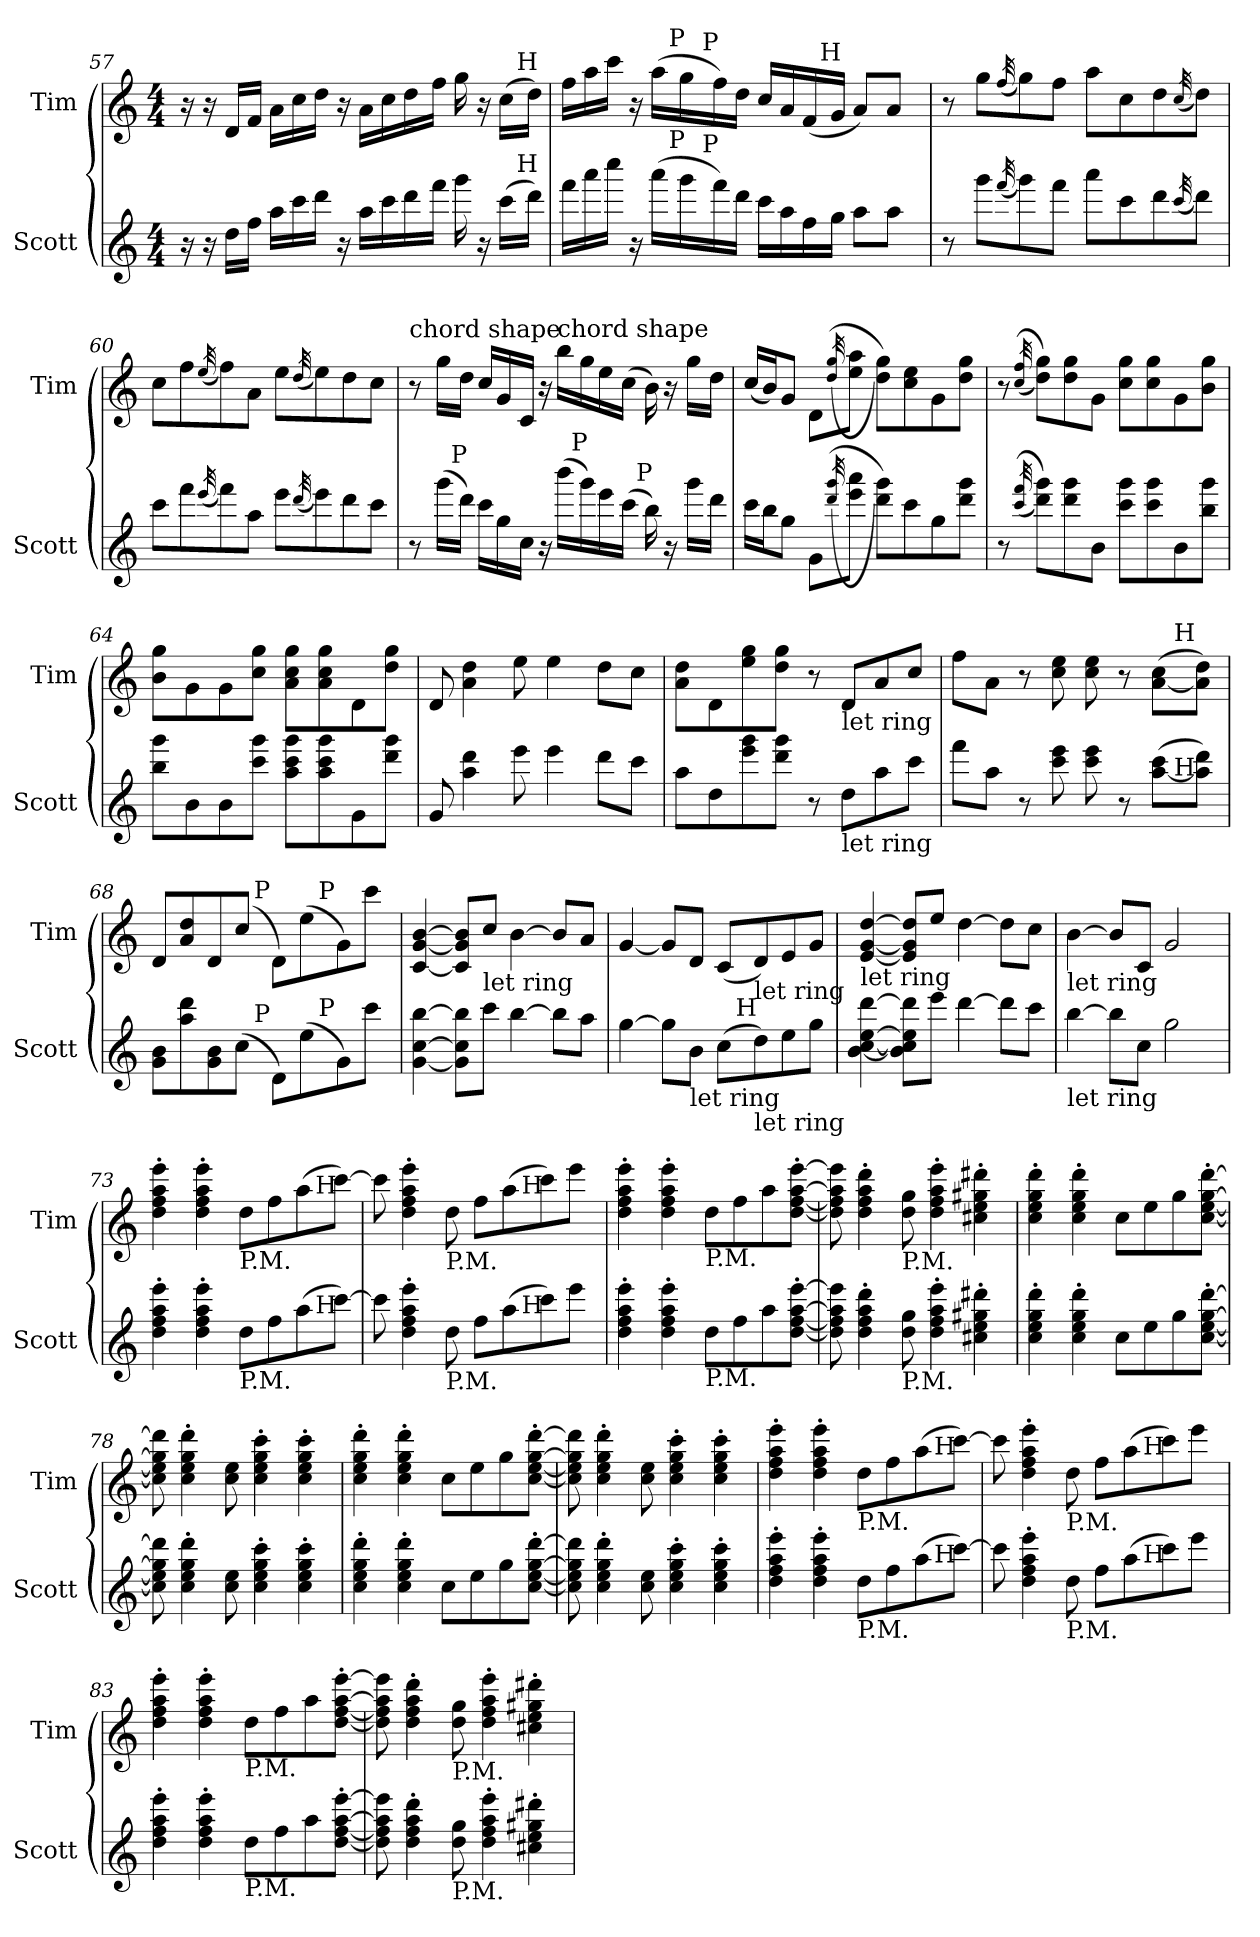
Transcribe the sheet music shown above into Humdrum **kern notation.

**kern	**kern
*part2	*part1
*staff2	*staff1
*I"Scott	*I"Tim
*I'Scott	*I'Tim
*clefG2	*clefG2
*ITrd7c12	*ITrd7c12
*k[]	*k[]
*C:	*C:
*M4/4	*M4/4
=57	=57
*^	*^
16r	3%2ryy	16r	3%2ryy
16r	.	16r	.
16d\LL	.	16D/LL	.
16f\JJ	.	16F/JJ	.
16a\LL	.	16A\LL	.
16cc\	.	16c\	.
16dd\JJ	.	16d\JJ	.
16r	.	16r	.
16a\LL	.	16A\LL	.
16cc\	.	16c\	.
16dd\	.	16d\	.
.	6.ryy	.	6.ryy
16ff\JJ	.	16f\JJ	.
16gg\	.	16g\	.
16r	.	16r	.
(16cc\LL	.	(16c\LL	.
!	!	!	!LO:TX:a:t=H
!	!LO:TX:a:t=H	!	!
.	12ryy	.	12ryy
16dd\JJ)	.	16d\JJ)	.
!!LO:LB:g=z
=58	=58	=58	=58
*	*^	*^	*^
16ff\LL	6..ryy	3ryy	16f\LL	6..ryy	3ryy	3%2ryy
16aa\	.	.	16a\	.	.	.
16ccc\JJ	.	.	16cc\JJ	.	.	.
16r	.	.	16r	.	.	.
(16aa\LL	.	.	(16a\LL	.	.	.
!	!	!	!	!LO:TX:a:t=P	!	!
!	!LO:TX:a:t=P	!	!	!	!	!
.	3%2ryy	.	.	3%2ryy	.	.
16gg\	.	.	16g\	.	.	.
.	.	48ryy	.	.	48ryy	.
!	!	!	!	!	!LO:TX:a:t=P	!
!	!	!LO:TX:a:t=P	!	!	!	!
.	.	3ryy	.	.	3ryy	.
16ff\)	.	.	16f\)	.	.	.
16dd\JJ	.	.	16d\JJ	.	.	.
16cc\LL	.	.	16c/LL	.	.	.
16a\	.	.	16A/	.	.	.
16f\	.	.	(16F/	.	.	.
!	!	!	!	!	!	!LO:TX:a:t=H
.	.	.	.	.	.	3ryy
16g\JJ	.	6...ryy	16G/JJ	.	6...ryy	.
8a\L	.	.	8A/L)	.	.	.
8a\J	.	.	8A/J	.	.	.
.	24ryy	.	.	24ryy	.	.
*v	*v	*v	*	*	*	*
*	*v	*v	*v	*v
=59	=59
8r	8r
8gg\L	8g\L
(32qff/	(32qf/
8gg\)	8g\)
8ff\J	8f\J
8aa\L	8a\L
8cc\	8c\
8dd\	8d\
(32qcc/	(32qc/
8dd\J)	8d\J)
=60	=60
8cc\L	8c\L
8ff\	8f\
(32qee/	(32qe/
8ff\)	8f\)
8a\J	8A\J
8ee\L	8e\L
(32qdd/	(32qd/
8ee\)	8e\)
8dd\	8d\
8cc\J	8c\J
!!LO:LB:g=z
=61	=61
!	!LO:TX:a:t=chord shape
*^	*
*	*^	*
*	*	*^	*
8r	6ryy	3ryy	3%2ryy	8r
(16gg\LL	.	.	.	16g\LL
!	!LO:TX:a:t=P	!	!	!
.	3%2ryy	.	.	.
16dd\JJ)	.	.	.	16d\JJ
16cc\LL	.	.	.	16c/LL
16g\	.	.	.	16G/
.	.	6ryy	.	.
16c\JJ	.	.	.	16C/JJ
16r	.	.	.	16r
!	!	!	!	!LO:TX:a:t=chord shape
(16bb\LL	.	24ryy	.	16b\LL
!	!	!LO:TX:a:t=P	!	!
.	.	3ryy	.	.
16gg\)	.	.	.	16g\
16ee\	.	.	.	16e\
.	.	.	24.ryy	.
(16cc\JJ	.	.	.	(16c\JJ
!	!	!	!LO:TX:a:t=P	!
.	.	.	6ryy	.
16b\)	.	.	.	16B\)
16r	.	.	.	16r
.	6ryy	.	.	.
16gg\LL	.	12.ryy	.	16g\LL
.	.	.	12ryy	.
16dd\JJ	.	.	.	16d\JJ
.	.	.	48ryy	.
*v	*v	*v	*v	*
=62	=62
16cc\LL	(16c/LL
16b\J	16B/J)
8g\J	8G/J
8G\L	8D\L
((32qdd/ 32qgg/	((32qd/ 32qg/
8ee\ 8aa\J	8e\ 8a\J
8dd\ 8gg\L))	8d\ 8g\L))
8cc\	8c\ 8e\
8g\	8G\
8dd\ 8gg\J	8d\ 8g\J
=63	=63
8r	8r
((32qcc/ 32qff/	((32qc/ 32qf/
8dd\ 8gg\L))	8d\ 8g\L))
8dd\ 8gg\	8d\ 8g\
8B\J	8G\J
8cc\ 8gg\L	8c\ 8g\L
8cc\ 8gg\	8c\ 8g\
8B\	8G\
8b\ 8gg\J	8B\ 8g\J
!!LO:PB:g=z
=64	=64
8b\ 8gg\L	8B\ 8g\L
8B\	8G\
8B\	8G\
8cc\ 8gg\J	8c\ 8g\J
8a\ 8cc\ 8gg\L	8A\ 8c\ 8g\L
8a\ 8cc\ 8gg\	8A\ 8c\ 8g\
8G\	8D\
8dd\ 8gg\J	8d\ 8g\J
=65	=65
8G/	8D/
4a\ 4dd\	4A\ 4d\
8ee\	8e\
4ee\	4e\
8dd\L	8d\L
8cc\J	8c\J
=66	=66
8a\L	8A\ 8d\L
8d\	8D\
8ee\ 8gg\	8e\ 8g\
8dd\ 8gg\J	8d\ 8g\J
8r	8r
!	!LO:TX:b:t=let ring
!LO:TX:b:t=let ring	!
8d\L	8D/L
8a\	8A/
8cc\J	8c/J
=67	=67
*^	*^
8ff\L	2ryy	8f\L	2ryy
8a\J	.	8A\J	.
8r	.	8r	.
8cc\ 8ee\	.	8c\ 8e\	.
8cc\ 8ee\	4ryy	8c\ 8e\	4ryy
8r	.	8r	.
([8a\ 8cc\L	16ryy	([8A\ 8c\L	16ryy
!	!	!	!LO:TX:a:t=H
!	!LO:TX:a:t=H	!	!
.	8.ryy	.	8.ryy
8a\] 8dd\J)	.	8A\] 8d\J)	.
!!LO:LB:g=z
=68	=68	=68	=68
*	*^	*	*^
8G\ 8B\L	4..ryy	2ryy	8D/L	4..ryy	2ryy
8a\ 8dd\	.	.	8A/ 8d/	.	.
8G\ 8B\	.	.	8D/	.	.
(8c\J	.	.	(8c/J	.	.
!	!	!	!	!LO:TX:a:t=P	!
!	!LO:TX:a:t=P	!	!	!	!
.	2ryy	.	.	2ryy	.
8D\L)	.	8.ryy	8D\L)	.	8.ryy
(8e\	.	.	(8e\	.	.
!	!	!	!	!	!LO:TX:a:t=P
!	!	!LO:TX:a:t=P	!	!	!
.	.	4ryy	.	.	4ryy
8G\)	.	.	8G\)	.	.
8cc\J	.	.	8cc\J	.	.
.	16ryy	16ryy	.	16ryy	16ryy
=69	=69	=69	=69	=69	=69
!	!	!	!LO:TX:b:t=let ring	!	!
!LO:TX:b:t=let ring	!	!	!	!	!
*v	*v	*v	*	*	*
*	*v	*v	*v
[4G\ [4c\ [4b\	[4C/ [4G/ [4B/
8G\] 8c\] 8b\]L	8C/] 8G/] 8B/]L
!	!LO:TX:b:t=let ring
8cc\J	8c/J
[4b\	[4B\
8b\L]	8B/L]
8a\J	8A/J
=70	=70
!LO:TX:b:t=let ring	!
*^	*
[4g\	2ryy	[4G/
8g\L]	.	8G/L]
!LO:TX:b:t=let ring	!	!
8B\J	.	8D/J
(8c\L	16ryy	(8C/L
!	!LO:TX:a:t=H	!
.	4..ryy	.
!	!	!LO:TX:b:t=let ring
!LO:TX:b:t=let ring	!	!
8d\)	.	8D/)
8e\	.	8E/
8g\J	.	8G/J
=71	=71	=71
!	!	!LO:TX:b:t=let ring
!LO:TX:b:t=let ring	!	!
*v	*v	*
[4B\ [4c\ [4e\ [4dd\	[4E/ [4G/ [4d/
8B\] 8c\] 8e\] 8dd\]L	8E/] 8G/] 8d/]L
8ee\J	8e/J
[4dd\	[4d\
8dd\L]	8d\L]
8cc\J	8c\J
=72	=72
!	!LO:TX:b:t=let ring
!LO:TX:b:t=let ring	!
[4b\	[4B\
8b\L]	8B/L]
8c\J	8C/J
2g\	2G/
!!LO:LB:g=z
=73	=73
*^	*^
4d\' 4f\' 4a\' 4ee\'	2ryy	4d\' 4f\' 4a\' 4ee\'	2ryy
4d\' 4f\' 4a\' 4ee\'	.	4d\' 4f\' 4a\' 4ee\'	.
!	!	!LO:TX:b:t=P.M.	!
!LO:TX:b:t=P.M.	!	!	!
8d\L	4ryy	8d\L	4ryy
8f\	.	8f\	.
(8a\	16ryy	(8a\	16ryy
!	!	!	!LO:TX:a:t=H
!	!LO:TX:a:t=H	!	!
.	8.ryy	.	8.ryy
[8cc\J)	.	[8cc\J)	.
=74	=74	=74	=74
8cc\]	2ryy	8cc\]	2ryy
4d\' 4f\' 4a\' 4ee\'	.	4d\' 4f\' 4a\' 4ee\'	.
!	!	!LO:TX:b:t=P.M.	!
!LO:TX:b:t=P.M.	!	!	!
8d\	.	8d\	.
8f\L	8.ryy	8f\L	8.ryy
(8a\	.	(8a\	.
!	!	!	!LO:TX:a:t=H
!	!LO:TX:a:t=H	!	!
.	4ryy	.	4ryy
8cc\)	.	8cc\)	.
8ee\J	.	8ee\J	.
.	16ryy	.	16ryy
*v	*v	*	*
*	*v	*v
=75	=75
4d\' 4f\' 4a\' 4ee\'	4d\' 4f\' 4a\' 4ee\'
4d\' 4f\' 4a\' 4ee\'	4d\' 4f\' 4a\' 4ee\'
!	!LO:TX:b:t=P.M.
!LO:TX:b:t=P.M.	!
8d\L	8d\L
8f\	8f\
8a\	8a\
[8d\' [8f\' [8a\' [8ee\'J	[8d\' [8f\' [8a\' [8ee\'J
=76	=76
8d\] 8f\] 8a\] 8ee\]	8d\] 8f\] 8a\] 8ee\]
4d\' 4f\' 4a\' 4dd\'	4d\' 4f\' 4a\' 4dd\'
!	!LO:TX:b:t=P.M.
!LO:TX:b:t=P.M.	!
8d\ 8g\	8d\ 8g\
4d\' 4f\' 4a\' 4ee\'	4d\' 4f\' 4a\' 4ee\'
4c#X\' 4e\' 4g#X\' 4dd#X\'	4c#X\' 4e\' 4g#X\' 4dd#X\'
=77	=77
4c\' 4e\' 4g\' 4dd\'	4c\' 4e\' 4g\' 4dd\'
4c\' 4e\' 4g\' 4dd\'	4c\' 4e\' 4g\' 4dd\'
8c\L	8c\L
8e\	8e\
8g\	8g\
[8c\' [8e\' [8g\' [8dd\'J	[8c\' [8e\' [8g\' [8dd\'J
!!LO:LB:g=z
=78	=78
8c\] 8e\] 8g\] 8dd\]	8c\] 8e\] 8g\] 8dd\]
4c\' 4e\' 4g\' 4dd\'	4c\' 4e\' 4g\' 4dd\'
8c\ 8e\	8c\ 8e\
4c\' 4e\' 4g\' 4cc\'	4c\' 4e\' 4g\' 4cc\'
4c\' 4e\' 4g\' 4cc\'	4c\' 4e\' 4g\' 4cc\'
=79	=79
4c\' 4e\' 4g\' 4dd\'	4c\' 4e\' 4g\' 4dd\'
4c\' 4e\' 4g\' 4dd\'	4c\' 4e\' 4g\' 4dd\'
8c\L	8c\L
8e\	8e\
8g\	8g\
[8c\' [8e\' [8g\' [8dd\'J	[8c\' [8e\' [8g\' [8dd\'J
=80	=80
8c\] 8e\] 8g\] 8dd\]	8c\] 8e\] 8g\] 8dd\]
4c\' 4e\' 4g\' 4dd\'	4c\' 4e\' 4g\' 4dd\'
8c\ 8e\	8c\ 8e\
4c\' 4e\' 4g\' 4cc\'	4c\' 4e\' 4g\' 4cc\'
4c\' 4e\' 4g\' 4cc\'	4c\' 4e\' 4g\' 4cc\'
=81	=81
*^	*^
4d\' 4f\' 4a\' 4ee\'	2ryy	4d\' 4f\' 4a\' 4ee\'	2ryy
4d\' 4f\' 4a\' 4ee\'	.	4d\' 4f\' 4a\' 4ee\'	.
!	!	!LO:TX:b:t=P.M.	!
!LO:TX:b:t=P.M.	!	!	!
8d\L	4ryy	8d\L	4ryy
8f\	.	8f\	.
(8a\	16ryy	(8a\	16ryy
!	!	!	!LO:TX:a:t=H
!	!LO:TX:a:t=H	!	!
.	8.ryy	.	8.ryy
[8cc\J)	.	[8cc\J)	.
=82	=82	=82	=82
8cc\]	2ryy	8cc\]	2ryy
4d\' 4f\' 4a\' 4ee\'	.	4d\' 4f\' 4a\' 4ee\'	.
!	!	!LO:TX:b:t=P.M.	!
!LO:TX:b:t=P.M.	!	!	!
8d\	.	8d\	.
8f\L	8.ryy	8f\L	8.ryy
(8a\	.	(8a\	.
!	!	!	!LO:TX:a:t=H
!	!LO:TX:a:t=H	!	!
.	4ryy	.	4ryy
8cc\)	.	8cc\)	.
8ee\J	.	8ee\J	.
.	16ryy	.	16ryy
*v	*v	*	*
*	*v	*v
!!LO:LB:g=z
=83	=83
4d\' 4f\' 4a\' 4ee\'	4d\' 4f\' 4a\' 4ee\'
4d\' 4f\' 4a\' 4ee\'	4d\' 4f\' 4a\' 4ee\'
!	!LO:TX:b:t=P.M.
!LO:TX:b:t=P.M.	!
8d\L	8d\L
8f\	8f\
8a\	8a\
[8d\' [8f\' [8a\' [8ee\'J	[8d\' [8f\' [8a\' [8ee\'J
=84	=84
8d\] 8f\] 8a\] 8ee\]	8d\] 8f\] 8a\] 8ee\]
4d\' 4f\' 4a\' 4dd\'	4d\' 4f\' 4a\' 4dd\'
!	!LO:TX:b:t=P.M.
!LO:TX:b:t=P.M.	!
8d\ 8g\	8d\ 8g\
4d\' 4f\' 4a\' 4ee\'	4d\' 4f\' 4a\' 4ee\'
4c#X\' 4e\' 4g#X\' 4dd#X\'	4c#X\' 4e\' 4g#X\' 4dd#X\'
=	=
*-	*-
